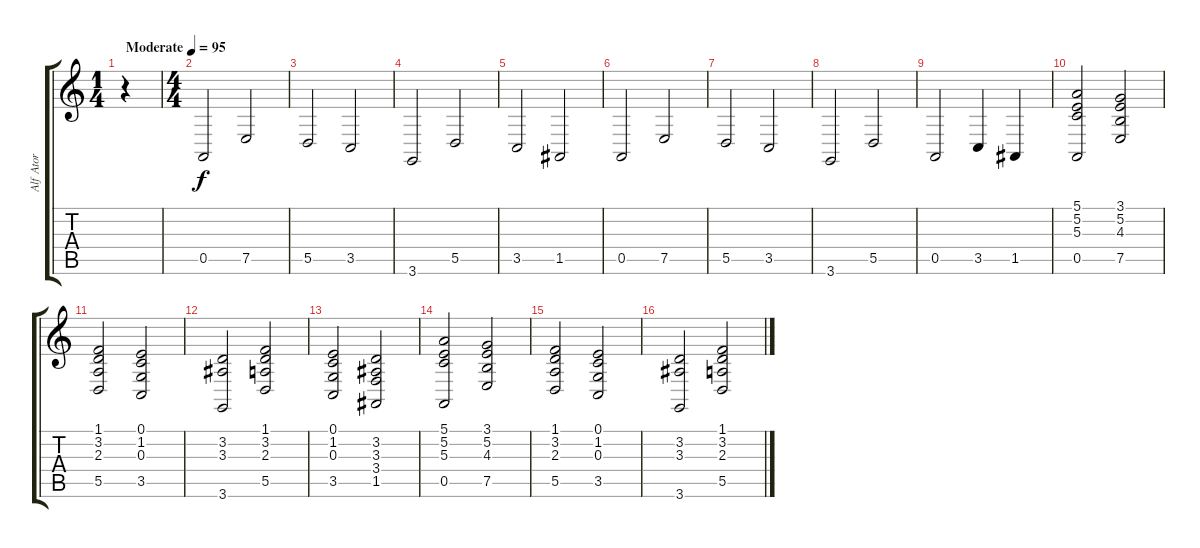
\track ("Alf Ator" "Alf Ator") {instrument tremolostrings}
\staff {score tabs}
\tuning (E4 B3 G3 D3 A2 E2) {hide}
\ts (1 4)
\tempo (95 "Moderate")
\clef g2
\ks c
r.4{dy f instrument tremolostrings} |
\ts (4 4)
0.5.2 7.5.2 |
5.5.2 3.5.2 |
3.6.2 5.5.2 |
3.5.2 1.5.2 |
0.5.2 7.5.2 |
5.5.2 3.5.2 |
3.6.2 5.5.2 |
0.5.2 3.5.4 1.5.4 |
(5.1 5.2 5.3 0.5).2 (3.1 5.2 4.3 7.5).2 |
(1.1 3.2 2.3 5.5).2 (0.1 1.2 0.3 3.5).2 |
(3.2 3.3 3.6).2 (1.1 3.2 2.3 5.5).2 |
(0.1 1.2 0.3 3.5).2 (3.2 3.3 3.4 1.5).2 |
(5.1 5.2 5.3 0.5).2 (3.1 5.2 4.3 7.5).2 |
(1.1 3.2 2.3 5.5).2 (0.1 1.2 0.3 3.5).2 |
(3.2 3.3 3.6).2 (1.1 3.2 2.3 5.5).2
